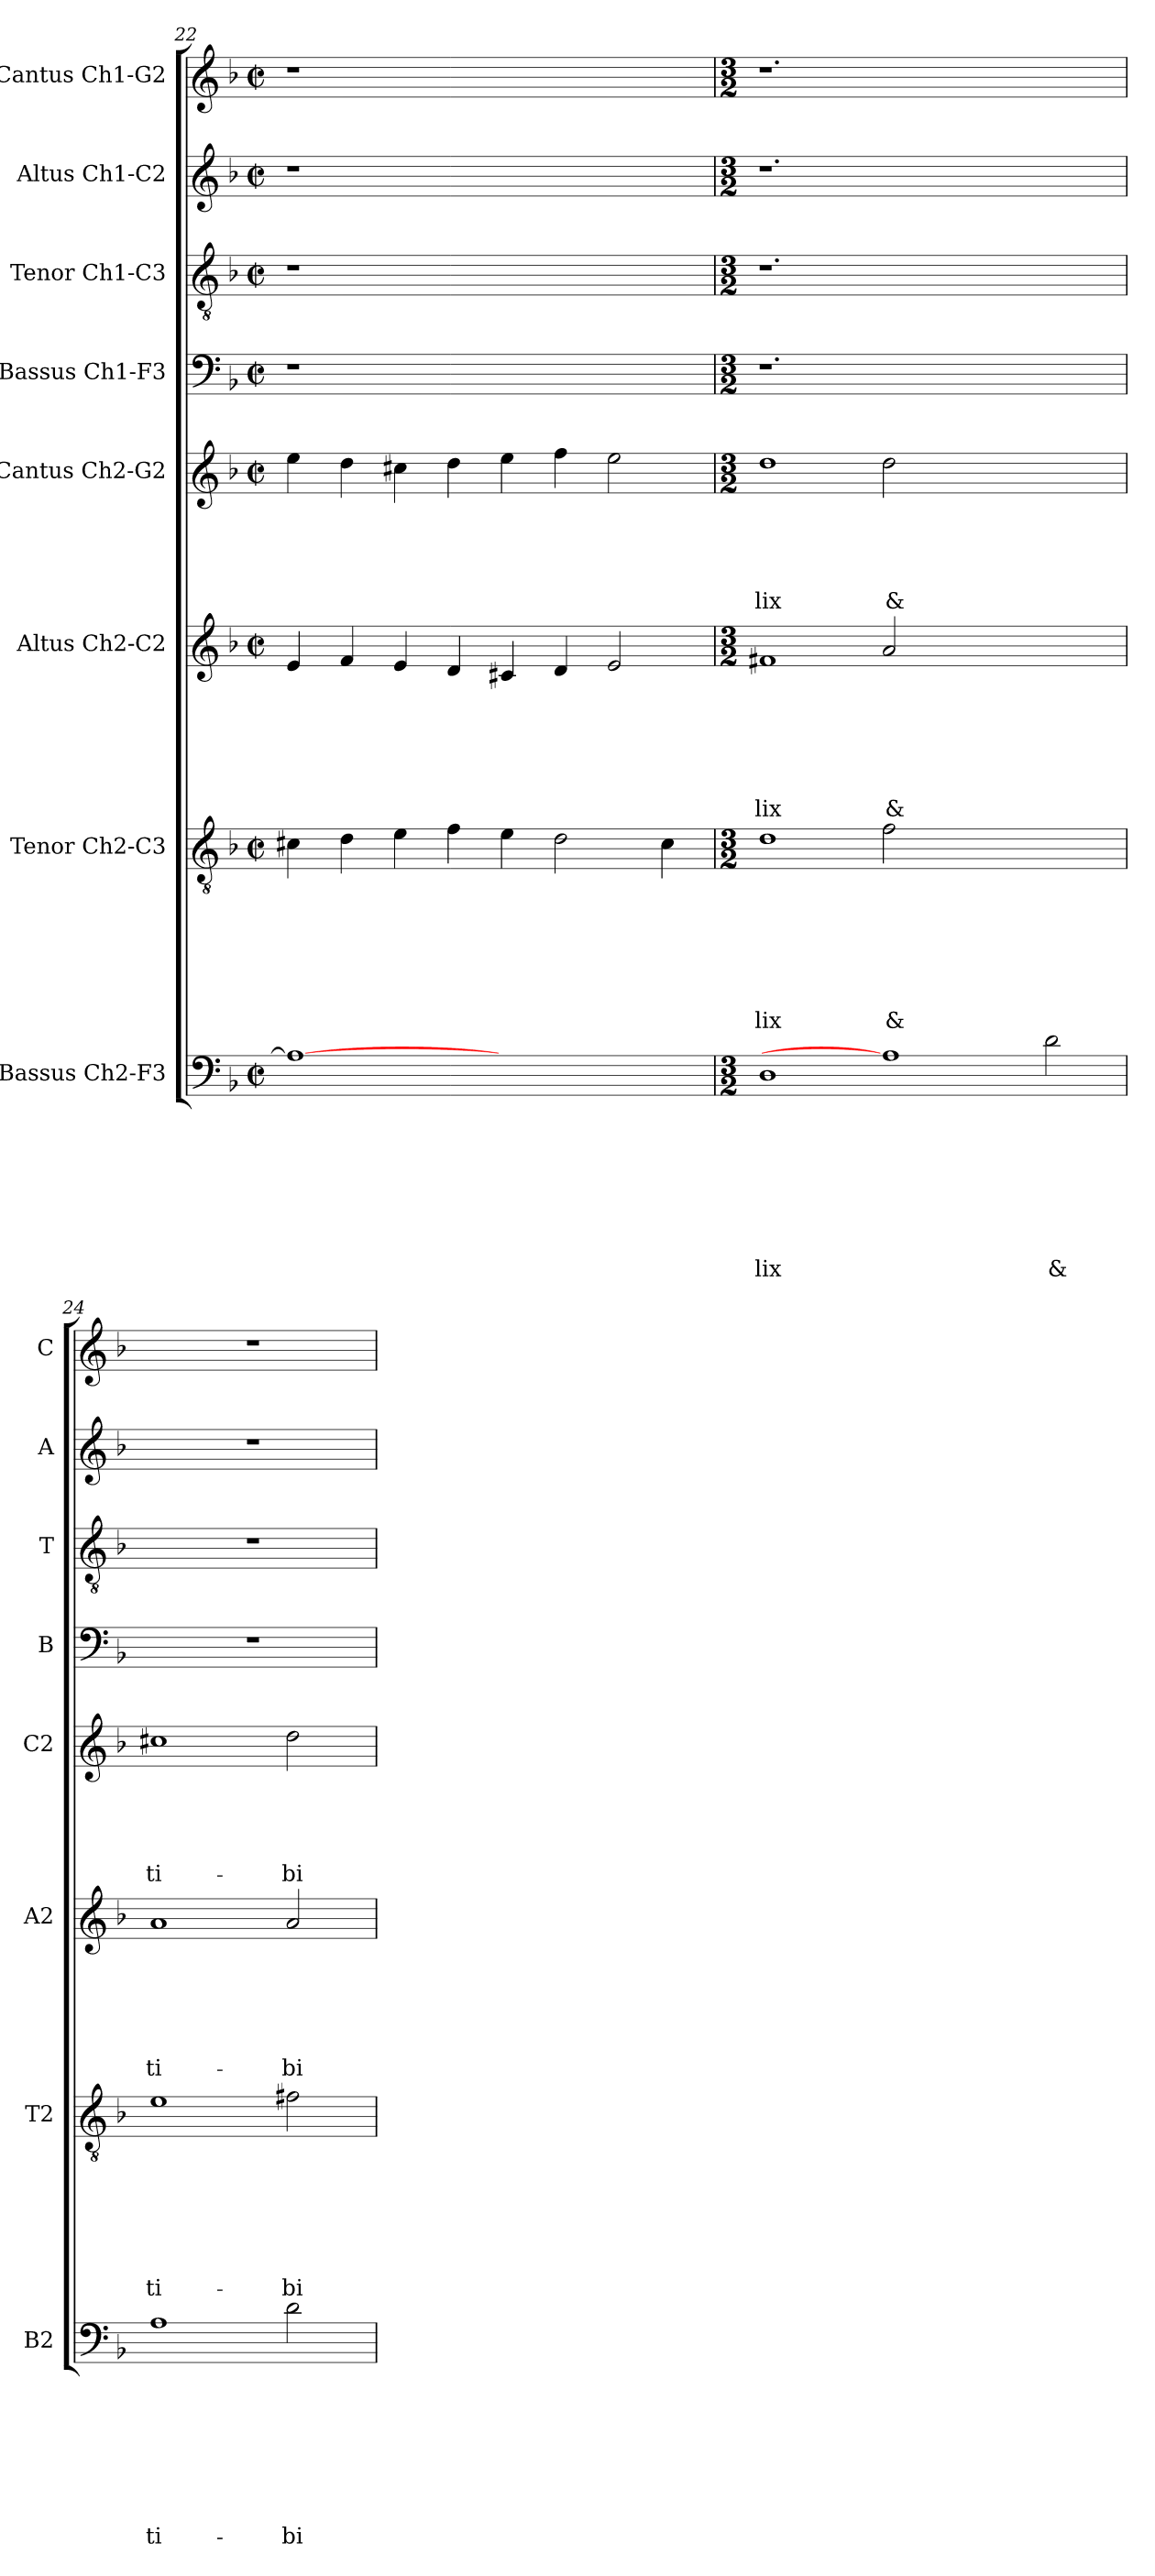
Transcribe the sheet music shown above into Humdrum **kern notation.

**kern	**text	**text	**text	**text	**text	**text	**text	**text	**kern	**text	**text	**text	**text	**text	**text	**text	**kern	**text	**text	**text	**text	**text	**text	**kern	**text	**text	**text	**text	**text	**kern	**kern	**kern	**kern
*part8	*part8	*part8	*part8	*part8	*part8	*part8	*part8	*part8	*part7	*part7	*part7	*part7	*part7	*part7	*part7	*part7	*part6	*part6	*part6	*part6	*part6	*part6	*part6	*part5	*part5	*part5	*part5	*part5	*part5	*part4	*part3	*part2	*part1
*staff8	*staff8	*staff8	*staff8	*staff8	*staff8	*staff8	*staff8	*staff8	*staff7	*staff7	*staff7	*staff7	*staff7	*staff7	*staff7	*staff7	*staff6	*staff6	*staff6	*staff6	*staff6	*staff6	*staff6	*staff5	*staff5	*staff5	*staff5	*staff5	*staff5	*staff4	*staff3	*staff2	*staff1
*I"Bassus Ch2-F3	*	*	*	*	*	*	*	*	*I"Tenor Ch2-C3	*	*	*	*	*	*	*	*I"Altus Ch2-C2	*	*	*	*	*	*	*I"Cantus Ch2-G2	*	*	*	*	*	*I"Bassus Ch1-F3	*I"Tenor Ch1-C3	*I"Altus Ch1-C2	*I"Cantus Ch1-G2
*I'B2	*	*	*	*	*	*	*	*	*I'T2	*	*	*	*	*	*	*	*I'A2	*	*	*	*	*	*	*I'C2	*	*	*	*	*	*I'B	*I'T	*I'A	*I'C
*clefF4	*	*	*	*	*	*	*	*	*clefGv2	*	*	*	*	*	*	*	*clefG2	*	*	*	*	*	*	*clefG2	*	*	*	*	*	*clefF4	*clefGv2	*clefG2	*clefG2
*k[b-]	*	*	*	*	*	*	*	*	*k[b-]	*	*	*	*	*	*	*	*k[b-]	*	*	*	*	*	*	*k[b-]	*	*	*	*	*	*k[b-]	*k[b-]	*k[b-]	*k[b-]
*F:	*	*	*	*	*	*	*	*	*F:	*	*	*	*	*	*	*	*F:	*	*	*	*	*	*	*F:	*	*	*	*	*	*F:	*F:	*F:	*F:
*M2/2	*	*	*	*	*	*	*	*	*M2/2	*	*	*	*	*	*	*	*M2/2	*	*	*	*	*	*	*M2/2	*	*	*	*	*	*M2/2	*M2/2	*M2/2	*M2/2
*met(c|)	*	*	*	*	*	*	*	*	*met(c|)	*	*	*	*	*	*	*	*met(c|)	*	*	*	*	*	*	*met(c|)	*	*	*	*	*	*met(c|)	*met(c|)	*met(c|)	*met(c|)
=22	=22	=22	=22	=22	=22	=22	=22	=22	=22	=22	=22	=22	=22	=22	=22	=22	=22	=22	=22	=22	=22	=22	=22	=22	=22	=22	=22	=22	=22	=22	=22	=22	=22
1A_	.	.	.	.	.	.	.	.	4c#X\	.	.	.	.	.	.	.	4e/	.	.	.	.	.	.	4ee\	.	.	.	.	.	1r	1r	1r	1r
.	.	.	.	.	.	.	.	.	4d\	.	.	.	.	.	.	.	4f/	.	.	.	.	.	.	4dd\	.	.	.	.	.	.	.	.	.
.	.	.	.	.	.	.	.	.	4e\	.	.	.	.	.	.	.	4e/	.	.	.	.	.	.	4cc#X\	.	.	.	.	.	.	.	.	.
.	.	.	.	.	.	.	.	.	4f\	.	.	.	.	.	.	.	4d/	.	.	.	.	.	.	4dd\	.	.	.	.	.	.	.	.	.
1ryy	.	.	.	.	.	.	.	.	4e\	.	.	.	.	.	.	.	4c#X/	.	.	.	.	.	.	4ee\	.	.	.	.	.	1ryy	1ryy	1ryy	1ryy
.	.	.	.	.	.	.	.	.	2d\	.	.	.	.	.	.	.	4d/	.	.	.	.	.	.	4ff\	.	.	.	.	.	.	.	.	.
.	.	.	.	.	.	.	.	.	.	.	.	.	.	.	.	.	2e/	.	.	.	.	.	.	2ee\	.	.	.	.	.	.	.	.	.
.	.	.	.	.	.	.	.	.	4c#\	.	.	.	.	.	.	.	.	.	.	.	.	.	.	.	.	.	.	.	.	.	.	.	.
=23	=23	=23	=23	=23	=23	=23	=23	=23	=23	=23	=23	=23	=23	=23	=23	=23	=23	=23	=23	=23	=23	=23	=23	=23	=23	=23	=23	=23	=23	=23	=23	=23	=23
*M3/2	*	*	*	*	*	*	*	*	*M3/2	*	*	*	*	*	*	*	*M3/2	*	*	*	*	*	*	*M3/2	*	*	*	*	*	*M3/2	*M3/2	*M3/2	*M3/2
!	!	!	!	!	!	!	!	!LO:LY:b	!	!	!	!	!	!	!	!LO:LY:b	!	!	!	!	!	!	!LO:LY:b	!	!	!	!	!	!LO:LY:b	!	!	!	!
1D	.	.	.	.	.	.	.	-lix	1d	.	.	.	.	.	.	-lix	1f#X	.	.	.	.	.	-lix	1dd	.	.	.	.	-lix	1.r	1.r	1.r	1.r
!	!	!	!	!	!	!	!	!	!	!	!	!	!	!	!	!LO:LY:b	!	!	!	!	!	!	!LO:LY:b	!	!	!	!	!	!LO:LY:b	!	!	!	!
1A]	.	.	.	.	.	.	.	.	2f\	.	.	.	.	.	.	&	2a/	.	.	.	.	.	&	2dd\	.	.	.	.	&	.	.	.	.
.	.	.	.	.	.	.	.	.	1ryy	.	.	.	.	.	.	.	1ryy	.	.	.	.	.	.	1ryy	.	.	.	.	.	1ryy	1ryy	1ryy	1ryy
!	!	!	!	!	!	!	!	!LO:LY:b	!	!	!	!	!	!	!	!	!	!	!	!	!	!	!	!	!	!	!	!	!	!	!	!	!
2d\	.	.	.	.	.	.	.	&	.	.	.	.	.	.	.	.	.	.	.	.	.	.	.	.	.	.	.	.	.	.	.	.	.
=24	=24	=24	=24	=24	=24	=24	=24	=24	=24	=24	=24	=24	=24	=24	=24	=24	=24	=24	=24	=24	=24	=24	=24	=24	=24	=24	=24	=24	=24	=24	=24	=24	=24
!	!	!	!	!	!	!	!	!LO:LY:b	!	!	!	!	!	!	!	!LO:LY:b	!	!	!	!	!	!	!LO:LY:b	!	!	!	!	!	!LO:LY:b	!	!	!	!
1A	.	.	.	.	.	.	.	ti-	1e	.	.	.	.	.	.	ti-	1a	.	.	.	.	.	ti-	1cc#X	.	.	.	.	ti-	1.r	1.r	1.r	1.r
!	!	!	!	!	!	!	!	!LO:LY:b	!	!	!	!	!	!	!	!LO:LY:b	!	!	!	!	!	!	!LO:LY:b	!	!	!	!	!	!LO:LY:b	!	!	!	!
2d\	.	.	.	.	.	.	.	-bi	2f#X\	.	.	.	.	.	.	-bi	2a/	.	.	.	.	.	-bi	2dd\	.	.	.	.	-bi	.	.	.	.
=	=	=	=	=	=	=	=	=	=	=	=	=	=	=	=	=	=	=	=	=	=	=	=	=	=	=	=	=	=	=	=	=	=
*-	*-	*-	*-	*-	*-	*-	*-	*-	*-	*-	*-	*-	*-	*-	*-	*-	*-	*-	*-	*-	*-	*-	*-	*-	*-	*-	*-	*-	*-	*-	*-	*-	*-
